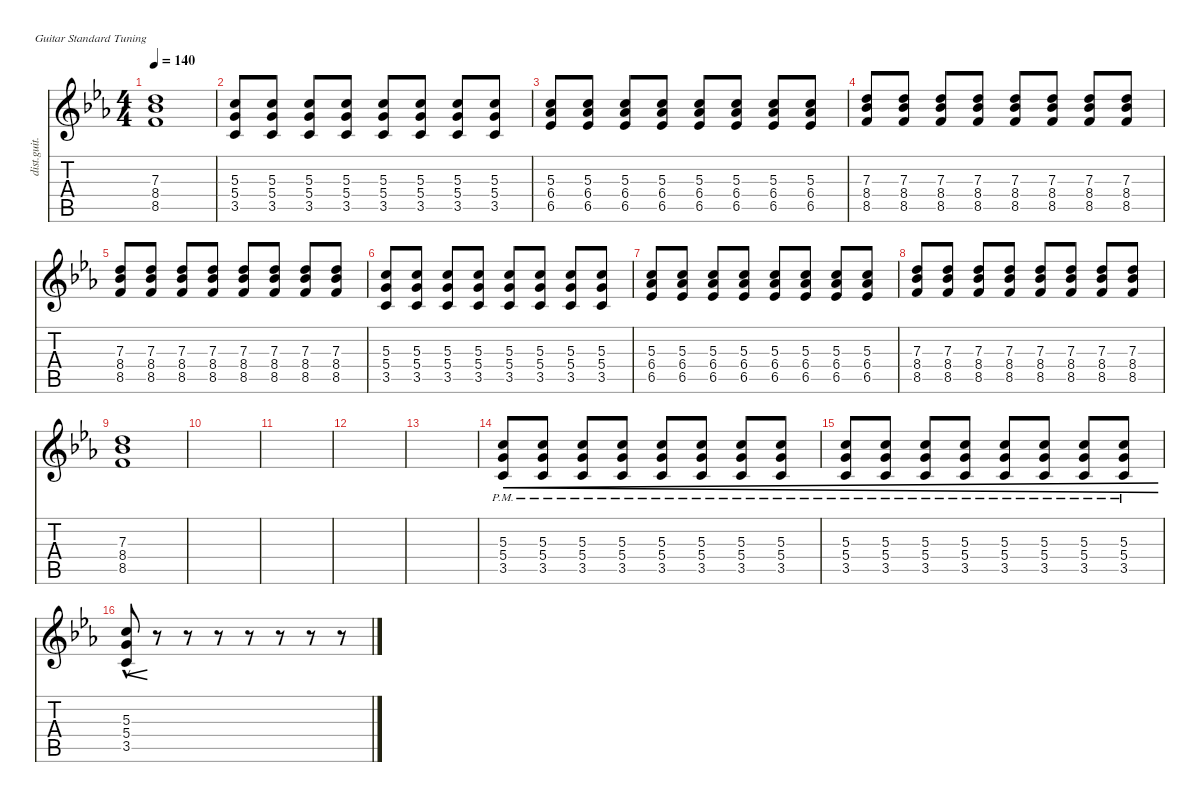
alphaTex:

\defaultSystemsLayout 4
\hideDynamics
\bracketExtendMode nobrackets
\otherSystemsTrackNameOrientation horizontal
\track ("Distortion Guitar" "dist.guit.") {instrument distortionguitar}
\staff {score tabs}
\tuning (E4 B3 G3 D3 A2 E2)
\ts (4 4)
\tempo 140
\clef g2
\ks cminor
(8.5{acc forcenatural} 8.4{acc b} 7.3{acc forcenatural}).1{dy mf beam Up} |
(3.5{acc forcenatural} 5.4{acc forcenatural} 5.3{acc forcenatural}).8{beam Up} (3.5{acc forcenatural} 5.4{acc forcenatural} 5.3{acc forcenatural}).8{beam Up} (3.5{acc forcenatural} 5.4{acc forcenatural} 5.3{acc forcenatural}).8{beam Up} (3.5{acc forcenatural} 5.4{acc forcenatural} 5.3{acc forcenatural}).8{beam Up} (3.5{acc forcenatural} 5.4{acc forcenatural} 5.3{acc forcenatural}).8{beam Up} (3.5{acc forcenatural} 5.4{acc forcenatural} 5.3{acc forcenatural}).8{beam Up} (3.5{acc forcenatural} 5.4{acc forcenatural} 5.3{acc forcenatural}).8{beam Up} (3.5{acc forcenatural} 5.4{acc forcenatural} 5.3{acc forcenatural}).8{beam Up} |
(6.5{acc b} 6.4{acc b} 5.3{acc forcenatural}).8{beam Up} (6.4{acc b} 6.5{acc b} 5.3{acc forcenatural}).8{beam Up} (6.4{acc b} 6.5{acc b} 5.3{acc forcenatural}).8{beam Up} (6.4{acc b} 6.5{acc b} 5.3{acc forcenatural}).8{beam Up} (6.4{acc b} 6.5{acc b} 5.3{acc forcenatural}).8{beam Up} (6.4{acc b} 6.5{acc b} 5.3{acc forcenatural}).8{beam Up} (6.4{acc b} 6.5{acc b} 5.3{acc forcenatural}).8{beam Up} (6.4{acc b} 6.5{acc b} 5.3{acc forcenatural}).8{beam Up} |
(8.5{acc forcenatural} 8.4{acc b} 7.3{acc forcenatural}).8{beam Up} (8.5{acc forcenatural} 8.4{acc b} 7.3{acc forcenatural}).8{beam Up} (8.5{acc forcenatural} 8.4{acc b} 7.3{acc forcenatural}).8{beam Up} (8.5{acc forcenatural} 8.4{acc b} 7.3{acc forcenatural}).8{beam Up} (8.5{acc forcenatural} 8.4{acc b} 7.3{acc forcenatural}).8{beam Up} (8.5{acc forcenatural} 8.4{acc b} 7.3{acc forcenatural}).8{beam Up} (8.5{acc forcenatural} 8.4{acc b} 7.3{acc forcenatural}).8{beam Up} (8.5{acc forcenatural} 8.4{acc b} 7.3{acc forcenatural}).8{beam Up} |
(8.5{acc forcenatural} 8.4{acc b} 7.3{acc forcenatural}).8{beam Up} (8.5{acc forcenatural} 8.4{acc b} 7.3{acc forcenatural}).8{beam Up} (8.5{acc forcenatural} 8.4{acc b} 7.3{acc forcenatural}).8{beam Up} (8.5{acc forcenatural} 8.4{acc b} 7.3{acc forcenatural}).8{beam Up} (8.5{acc forcenatural} 8.4{acc b} 7.3{acc forcenatural}).8{beam Up} (8.5{acc forcenatural} 8.4{acc b} 7.3{acc forcenatural}).8{beam Up} (8.5{acc forcenatural} 8.4{acc b} 7.3{acc forcenatural}).8{beam Up} (8.5{acc forcenatural} 8.4{acc b} 7.3{acc forcenatural}).8{beam Up} |
(3.5{acc forcenatural} 5.4{acc forcenatural} 5.3{acc forcenatural}).8{beam Up} (3.5{acc forcenatural} 5.4{acc forcenatural} 5.3{acc forcenatural}).8{beam Up} (3.5{acc forcenatural} 5.4{acc forcenatural} 5.3{acc forcenatural}).8{beam Up} (3.5{acc forcenatural} 5.4{acc forcenatural} 5.3{acc forcenatural}).8{beam Up} (3.5{acc forcenatural} 5.4{acc forcenatural} 5.3{acc forcenatural}).8{beam Up} (3.5{acc forcenatural} 5.4{acc forcenatural} 5.3{acc forcenatural}).8{beam Up} (3.5{acc forcenatural} 5.4{acc forcenatural} 5.3{acc forcenatural}).8{beam Up} (3.5{acc forcenatural} 5.4{acc forcenatural} 5.3{acc forcenatural}).8{beam Up} |
(6.5{acc b} 6.4{acc b} 5.3{acc forcenatural}).8{beam Up} (6.4{acc b} 6.5{acc b} 5.3{acc forcenatural}).8{beam Up} (6.4{acc b} 6.5{acc b} 5.3{acc forcenatural}).8{beam Up} (6.4{acc b} 6.5{acc b} 5.3{acc forcenatural}).8{beam Up} (6.4{acc b} 6.5{acc b} 5.3{acc forcenatural}).8{beam Up} (6.4{acc b} 6.5{acc b} 5.3{acc forcenatural}).8{beam Up} (6.4{acc b} 6.5{acc b} 5.3{acc forcenatural}).8{beam Up} (6.4{acc b} 6.5{acc b} 5.3{acc forcenatural}).8{beam Up} |
(8.5{acc forcenatural} 8.4{acc b} 7.3{acc forcenatural}).8{beam Up} (8.5{acc forcenatural} 8.4{acc b} 7.3{acc forcenatural}).8{beam Up} (8.5{acc forcenatural} 8.4{acc b} 7.3{acc forcenatural}).8{beam Up} (8.5{acc forcenatural} 8.4{acc b} 7.3{acc forcenatural}).8{beam Up} (8.5{acc forcenatural} 8.4{acc b} 7.3{acc forcenatural}).8{beam Up} (8.5{acc forcenatural} 8.4{acc b} 7.3{acc forcenatural}).8{beam Up} (8.5{acc forcenatural} 8.4{acc b} 7.3{acc forcenatural}).8{beam Up} (8.5{acc forcenatural} 8.4{acc b} 7.3{acc forcenatural}).8{beam Up} |
(8.5{acc forcenatural} 8.4{acc b} 7.3{acc forcenatural}).1{beam Up} |
|
|
|
|
(3.5{pm acc forcenatural} 5.4{pm acc forcenatural} 5.3{pm acc forcenatural}).8{cre beam Up} (3.5{pm acc forcenatural} 5.4{pm acc forcenatural} 5.3{pm acc forcenatural}).8{cre beam Up} (3.5{pm acc forcenatural} 5.4{pm acc forcenatural} 5.3{pm acc forcenatural}).8{cre beam Up} (3.5{pm acc forcenatural} 5.4{pm acc forcenatural} 5.3{pm acc forcenatural}).8{cre beam Up} (3.5{pm acc forcenatural} 5.4{pm acc forcenatural} 5.3{pm acc forcenatural}).8{cre beam Up} (3.5{pm acc forcenatural} 5.4{pm acc forcenatural} 5.3{pm acc forcenatural}).8{cre beam Up} (3.5{pm acc forcenatural} 5.4{pm acc forcenatural} 5.3{pm acc forcenatural}).8{cre beam Up} (3.5{pm acc forcenatural} 5.4{pm acc forcenatural} 5.3{pm acc forcenatural}).8{cre beam Up} |
(3.5{pm acc forcenatural} 5.4{pm acc forcenatural} 5.3{pm acc forcenatural}).8{cre beam Up} (3.5{pm acc forcenatural} 5.4{pm acc forcenatural} 5.3{pm acc forcenatural}).8{cre beam Up} (3.5{pm acc forcenatural} 5.4{pm acc forcenatural} 5.3{pm acc forcenatural}).8{cre beam Up} (3.5{pm acc forcenatural} 5.4{pm acc forcenatural} 5.3{pm acc forcenatural}).8{cre beam Up} (3.5{pm acc forcenatural} 5.4{pm acc forcenatural} 5.3{pm acc forcenatural}).8{cre beam Up} (3.5{pm acc forcenatural} 5.4{pm acc forcenatural} 5.3{pm acc forcenatural}).8{cre beam Up} (3.5{pm acc forcenatural} 5.4{pm acc forcenatural} 5.3{pm acc forcenatural}).8{cre beam Up} (3.5{pm acc forcenatural} 5.4{pm acc forcenatural} 5.3{pm acc forcenatural}).8{cre beam Up} |
(3.5{hac acc forcenatural} 5.4{hac acc forcenatural} 5.3{hac acc forcenatural}).8{cre beam Up} r.8{beam Up} r.8{beam Up} r.8{beam Up} r.8{beam Up} r.8{beam Up} r.8{beam Up} r.8{beam Up}
